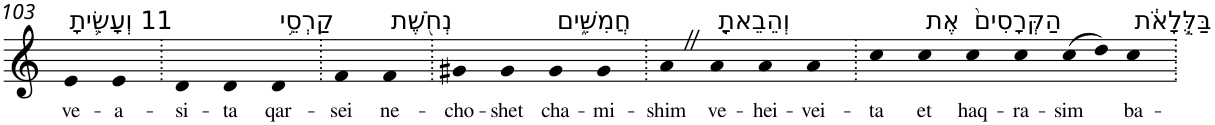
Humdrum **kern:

**kern	**text
*part1	*part1
*staff1	*staff1
*I"Piano	*
*I'Pno	*
!!LO:PB:g=z
*clefG2	*
*k[]	*
=103	=103
!LO:TX:a:t=11 וְעָשִׂ֛יתָ	!
!	!LO:LY:b
4e	ve-
!	!LO:LY:b
4e	-a-
=104.	=104.
!	!LO:LY:b
4d	-si-
!	!LO:LY:b
4d	-ta
!LO:TX:a:t=קַרְסֵ֥י	!
!	!LO:LY:b
4d	qar-
=105.	=105.
!	!LO:LY:b
4f	-sei
!LO:TX:a:t=נְחֹ֖שֶׁת	!
!	!LO:LY:b
4f	ne-
=106.	=106.
!	!LO:LY:b
4g#X	-cho-
!	!LO:LY:b
4g#	-shet
!LO:TX:a:t=חֲמִשִּׁ֑ים	!
!	!LO:LY:b
4g#	cha-
!	!LO:LY:b
4g#	-mi-
=107.	=107.
!	!LO:LY:b
4aZ	-shim
!LO:TX:a:t=וְהֵבֵאתָ֤	!
!	!LO:LY:b
4a	ve-
!	!LO:LY:b
4a	-hei-
!	!LO:LY:b
4a	-vei-
=108.	=108.
!	!LO:LY:b
4cc	-ta
!LO:TX:a:t=אֶת	!
!	!LO:LY:b
4cc	et
!LO:TX:a:t=הַקְּרָסִים֙	!
!	!LO:LY:b
4cc	haq-
!	!LO:LY:b
4cc	-ra-
!	!LO:LY:b
(8cc	-sim
8dd)	.
!LO:TX:a:t=בַּלֻּ֣לָאֹ֔ת	!
!	!LO:LY:b
4cc	ba-
=.	=.
*-	*-
